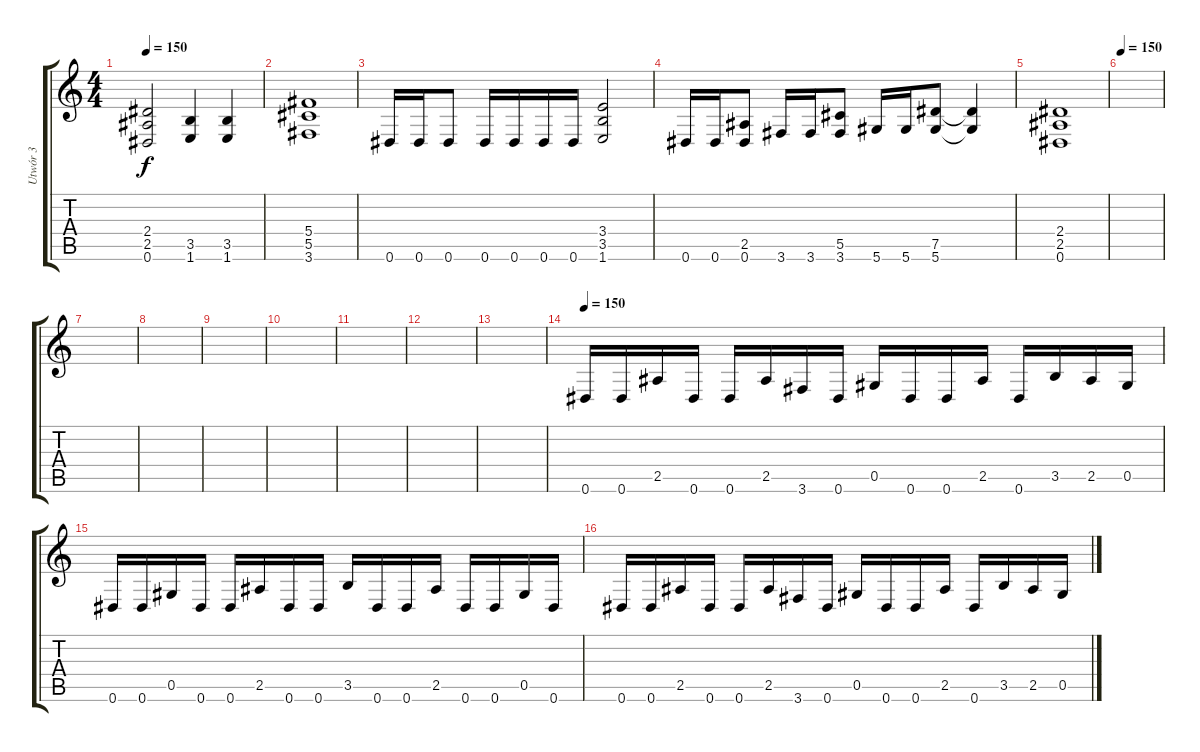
\track ("Utwór 3" "Utwór 3") {instrument overdrivenguitar}
\staff {score tabs}
\tuning (Eb4 Bb3 Gb3 Db3 Ab2 Eb2) {hide}
\ts (4 4)
\tempo 150
\clef g2
\ks c
(2.4 2.5 0.6).2{dy f} (3.5 1.6).4 (3.5 1.6).4 |
(5.4 5.5 3.6).1 |
0.6.16 0.6.16 0.6.8 0.6.16 0.6.16 0.6.16 0.6.16 (3.4 3.5 1.6).2 |
0.6.16 0.6.16 (2.5 0.6).8 3.6.16 3.6.16 (5.5 3.6).8 5.6.16 5.6.16 (7.5 5.6).8 (7.5{t} 5.6{t}).4 |
(2.4 2.5 0.6).1 |
\tempo 150
|
|
|
|
|
|
|
|
\tempo 150
0.6.16 0.6.16 2.5.16 0.6.16 0.6.16 2.5.16 3.6.16 0.6.16 0.5.16 0.6.16 0.6.16 2.5.16 0.6.16 3.5.16 2.5.16 0.5.16 |
0.6.16 0.6.16 0.5.16 0.6.16 0.6.16 2.5.16 0.6.16 0.6.16 3.5.16 0.6.16 0.6.16 2.5.16 0.6.16 0.6.16 0.5.16 0.6.16 |
0.6.16 0.6.16 2.5.16 0.6.16 0.6.16 2.5.16 3.6.16 0.6.16 0.5.16 0.6.16 0.6.16 2.5.16 0.6.16 3.5.16 2.5.16 0.5.16
